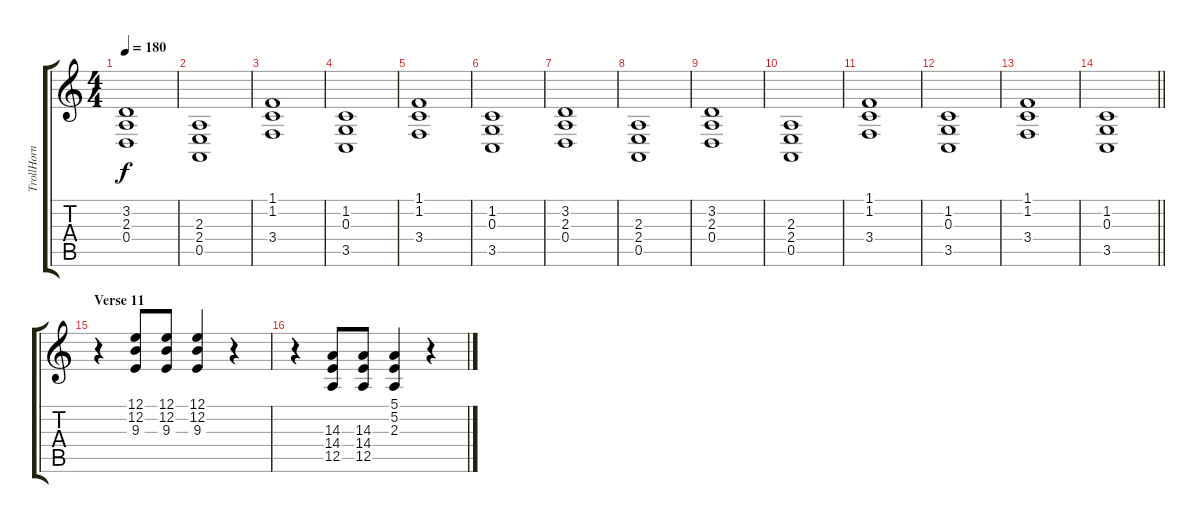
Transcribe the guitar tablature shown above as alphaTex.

\track ("TrollHorn" "TrollHorn") {instrument stringensemble1}
\staff {score tabs}
\tuning (E4 B3 G3 D3 A2 E2) {hide}
\ts (4 4)
\tempo 180
\clef g2
\ks c
(3.2 2.3 0.4).1{dy f} |
(2.3 2.4 0.5).1 |
(1.1 1.2 3.4).1 |
(1.2 0.3 3.5).1 |
(1.1 1.2 3.4).1 |
(1.2 0.3 3.5).1 |
(3.2 2.3 0.4).1{instrument choiraahs} |
(2.3 2.4 0.5).1 |
(3.2 2.3 0.4).1 |
(2.3 2.4 0.5).1 |
(1.1 1.2 3.4).1 |
(1.2 0.3 3.5).1 |
(1.1 1.2 3.4).1 |
\barLineRight lightlight
(1.2 0.3 3.5).1 |
\section ("" "Verse 11")
r.4{instrument trumpet} (12.1 12.2 9.3).8 (12.1 12.2 9.3).8 (12.1 12.2 9.3).4 r.4 |
r.4 (14.3 14.4 12.5).8 (14.3 14.4 12.5).8 (5.1 5.2 2.3).4 r.4
